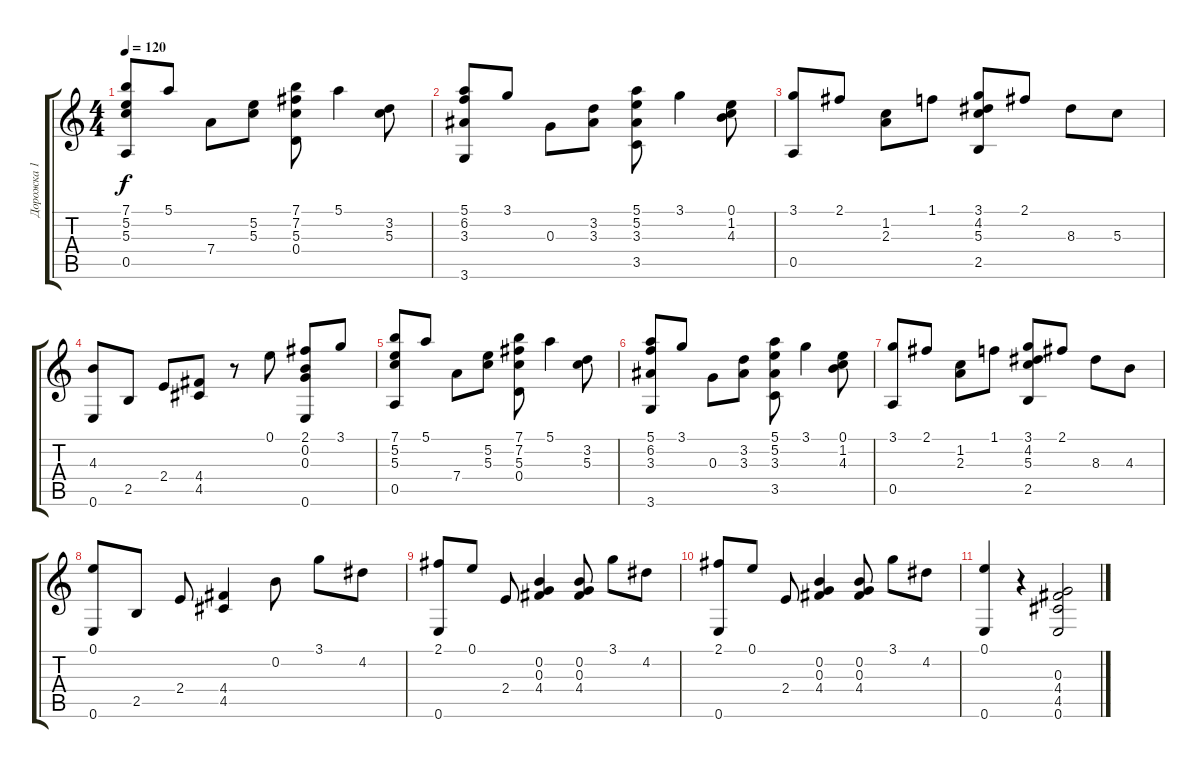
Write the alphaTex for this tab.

\track ("Дорожка 1" "Дорожка 1") {instrument acousticguitarsteel}
\staff {score tabs}
\tuning (E4 B3 G3 D3 A2 E2) {hide}
\ts (4 4)
\tempo 120
\clef g2
\ks c
(7.1 5.2 5.3 0.5).8{dy f} 5.1.8 7.4.8 (5.2 5.3).8 (7.1 7.2 5.3 0.4).8 5.1.4 (3.2 5.3).8 |
(5.1 6.2 3.3 3.6).8 3.1.8 0.3.8 (3.2 3.3).8 (5.1 5.2 3.3 3.5).8 3.1.4 (0.1 1.2 4.3).8 |
(3.1 0.5).8 2.1.8 (1.2 2.3).8 1.1.8 (3.1 4.2 5.3 2.5).8 2.1.8 8.3.8 5.3.8 |
(4.3 0.6).8 2.5.8 2.4.8 (4.4 4.5).8 r.8 0.1.8 (2.1 0.2 0.3 0.6).8 3.1.8 |
(7.1 5.2 5.3 0.5).8 5.1.8 7.4.8 (5.2 5.3).8 (7.1 7.2 5.3 0.4).8 5.1.4 (3.2 5.3).8 |
(5.1 6.2 3.3 3.6).8 3.1.8 0.3.8 (3.2 3.3).8 (5.1 5.2 3.3 3.5).8 3.1.4 (0.1 1.2 4.3).8 |
(3.1 0.5).8 2.1.8 (1.2 2.3).8 1.1.8 (3.1 4.2 5.3 2.5).8 2.1.8 8.3.8 4.3.8 |
(0.1 0.6).8 2.5.8 2.4.8 (4.4 4.5).4 0.2.8 3.1.8 4.2.8 |
(2.1 0.6).8 0.1.8 2.4.8 (0.2 0.3 4.4).4 (0.2 0.3 4.4).8 3.1.8 4.2.8 |
(2.1 0.6).8 0.1.8 2.4.8 (0.2 0.3 4.4).4 (0.2 0.3 4.4).8 3.1.8 4.2.8 |
(0.1 0.6).4 r.4 (0.3 4.4 4.5 0.6).2
